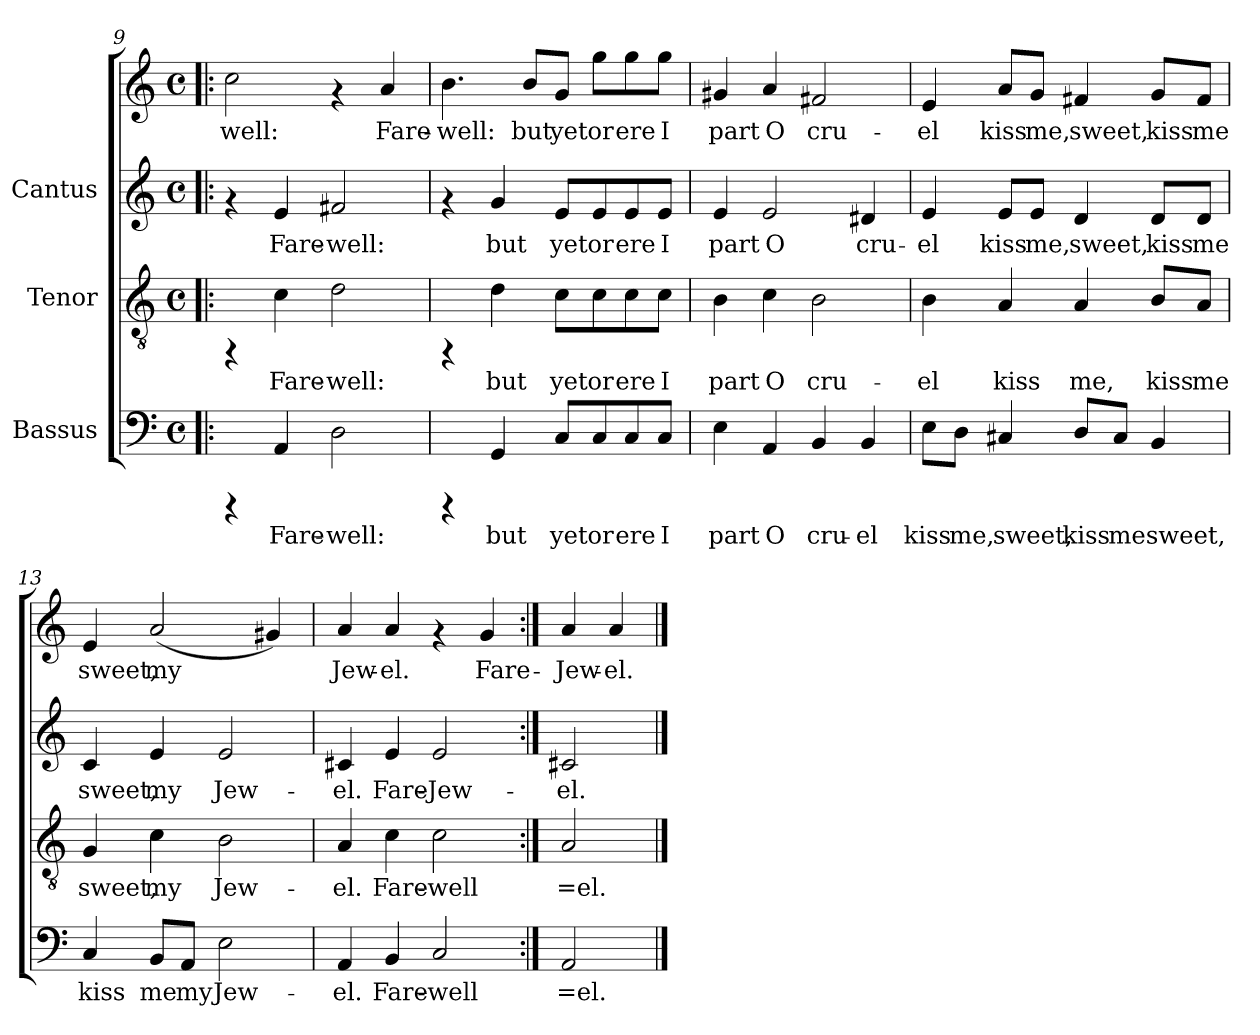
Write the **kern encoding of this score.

**kern	**text	**kern	**text	**kern	**text	**kern	**text
*part3	*part3	*part2	*part2	*part1	*part1	*part1	*part1
*staff4	*staff4	*staff3	*staff3	*staff2	*staff2	*staff1	*staff1
*I"Bassus	*	*I"Tenor	*	*I"Cantus	*	*	*
*clefF4	*	*clefGv2	*	*clefG2	*	*clefG2	*
*M4/4	*	*M4/4	*	*M4/4	*	*M4/4	*
*met(c)	*	*met(c)	*	*met(c)	*	*met(c)	*
=9!|:	=9!|:	=9!|:	=9!|:	=9!|:	=9!|:	=9!|:	=9!|:
!	!	!	!	!	!	!	!LO:LY:b:cj
4rCCC	.	4rFF	.	4rf	.	2cc\	well:
!	!LO:LY:b:cj	!	!LO:LY:b:cj	!	!LO:LY:b:cj	!	!
4AA/	Fare-	4c\	Fare-	4e/	-Fare-	.	.
!	!LO:LY:b:cj	!	!LO:LY:b:cj	!	!LO:LY:b:cj	!	!
2D\	-well:	2d\	-well:	2f#X/	-well:	4rf	.
!	!	!	!	!	!	!	!LO:LY:b:cj
.	.	.	.	.	.	4a/	Fare-
=10	=10	=10	=10	=10	=10	=10	=10
!	!	!	!	!	!	!	!LO:LY:b:cj
4rCCC	.	4rFF	.	4rf	.	4.b\	well:
!	!LO:LY:b:cj	!	!LO:LY:b:cj	!	!LO:LY:b:cj	!	!
4GG/	but	4d\	but	4g/	but	.	.
!	!	!	!	!	!	!	!LO:LY:b:cj
.	.	.	.	.	.	8b/L	but
!	!LO:LY:b:cj	!	!LO:LY:b:cj	!	!LO:LY:b:cj	!	!LO:LY:b:cj
8C/L	yet	8c\L	yet	8e/L	yet	8g/J	yet
!	!LO:LY:b:cj	!	!LO:LY:b:cj	!	!LO:LY:b:cj	!	!LO:LY:b:cj
8C/	or	8c\	or	8e/	or	8gg\L	or
!	!LO:LY:b:cj	!	!LO:LY:b:cj	!	!LO:LY:b:cj	!	!LO:LY:b:cj
8C/	ere	8c\	ere	8e/	ere	8gg\	ere
!	!LO:LY:b:cj	!	!LO:LY:b:cj	!	!LO:LY:b:cj	!	!LO:LY:b:cj
8C/J	I	8c\J	I	8e/J	I	8gg\J	I
=11	=11	=11	=11	=11	=11	=11	=11
!	!LO:LY:b:cj	!	!LO:LY:b:cj	!	!LO:LY:b:cj	!	!LO:LY:b:cj
4E\	part	4B\	part	4e/	-part	4g#X/	part
!	!LO:LY:b:cj	!	!LO:LY:b:cj	!	!LO:LY:b:cj	!	!LO:LY:b:cj
4AA/	O	4c\	O	2e/	O	4a/	O
!	!LO:LY:b:cj	!	!LO:LY:b:cj	!	!	!	!LO:LY:b:cj
4BB/	cru-	2B\	cru-	.	.	2f#X/	cru-
!	!LO:LY:b:cj	!	!	!	!LO:LY:b:cj	!	!
4BB/	-el	.	.	4d#X/	cru-	.	.
!!LO:LB:g=z
=12	=12	=12	=12	=12	=12	=12	=12
!	!LO:LY:b:cj	!	!LO:LY:b:cj	!	!LO:LY:b:cj	!	!LO:LY:b:cj
8E\L	kiss	4B\	-el	4e/	el	4e/	-el
!	!LO:LY:b:cj	!	!	!	!	!	!
8D\J	me,	.	.	.	.	.	.
!	!LO:LY:b:cj	!	!LO:LY:b:cj	!	!LO:LY:b:cj	!	!LO:LY:b:cj
4C#X/	sweet,	4A/	kiss	8e/L	kiss	8a/L	kiss
!	!	!	!	!	!LO:LY:b:cj	!	!LO:LY:b:cj
.	.	.	.	8e/J	me,	8g/J	me,
!	!LO:LY:b:cj	!	!LO:LY:b:cj	!	!LO:LY:b:cj	!	!LO:LY:b:cj
8D/L	kiss	4A/	me,	4d/	sweet,	4f#X/	sweet,
!	!LO:LY:b:cj	!	!	!	!	!	!
8C#/J	me	.	.	.	.	.	.
!	!LO:LY:b:cj	!	!LO:LY:b:cj	!	!LO:LY:b:cj	!	!LO:LY:b:cj
4BB/	sweet,	8B/L	kiss	8d/L	kiss	8g/L	kiss
!	!	!	!LO:LY:b:cj	!	!LO:LY:b:cj	!	!LO:LY:b:cj
.	.	8A/J	me	8d/J	me	8f#/J	me
=13	=13	=13	=13	=13	=13	=13	=13
!	!LO:LY:b:cj	!	!LO:LY:b:cj	!	!LO:LY:b:cj	!	!LO:LY:b:cj
4C/	kiss	4G/	sweet,	4c/	sweet,	4e/	sweet,
!	!LO:LY:b:cj	!	!LO:LY:b:cj	!	!LO:LY:b:cj	!	!LO:LY:b:cj
8BB/L	me	4c\	my	4e/	my	(<2a/	my
!	!LO:LY:b:cj	!	!	!	!	!	!
8AA/J	my	.	.	.	.	.	.
!	!LO:LY:b:cj	!	!LO:LY:b:cj	!	!LO:LY:b:cj	!	!
2E\	Jew-	2B\	Jew-	2e/	Jew-	.	.
!	!	!	!	!	!	!	!LO:LY:b:cj
.	.	.	.	.	.	4g#X/)	.
=14	=14	=14	=14	=14	=14	=14	=14
!	!LO:LY:b:cj	!	!LO:LY:b:cj	!	!LO:LY:b:cj	!	!LO:LY:b:cj
4AA/	-el.	4A/	-el.	4c#X/	-el.	4a/	-Jew-
!	!LO:LY:b:cj	!	!LO:LY:b:cj	!	!LO:LY:b:cj	!	!LO:LY:b:cj
4BB/	Fare-	4c\	Fare-	4e/	Fare-	4a/	-el.
!	!LO:LY:b:cj	!	!LO:LY:b:cj	!	!LO:LY:b:cj	!	!
2C/	-well	2c\	-well	2e/	-Jew-	4rf	.
!	!	!	!	!	!	!	!LO:LY:b:cj
.	.	.	.	.	.	4g/	Fare-
=15:|!	=15:|!	=15:|!	=15:|!	=15:|!	=15:|!	=15:|!	=15:|!
!	!LO:LY:b:cj	!	!LO:LY:b:cj	!	!LO:LY:b:cj	!	!LO:LY:b:cj
2AA/	=el.	2A/	=el.	2c#X/	el.	4a/	-Jew-
!	!	!	!	!	!	!	!LO:LY:b:cj
.	.	.	.	.	.	4a/	-el.
==	==	==	==	==	==	==	==
*-	*-	*-	*-	*-	*-	*-	*-
